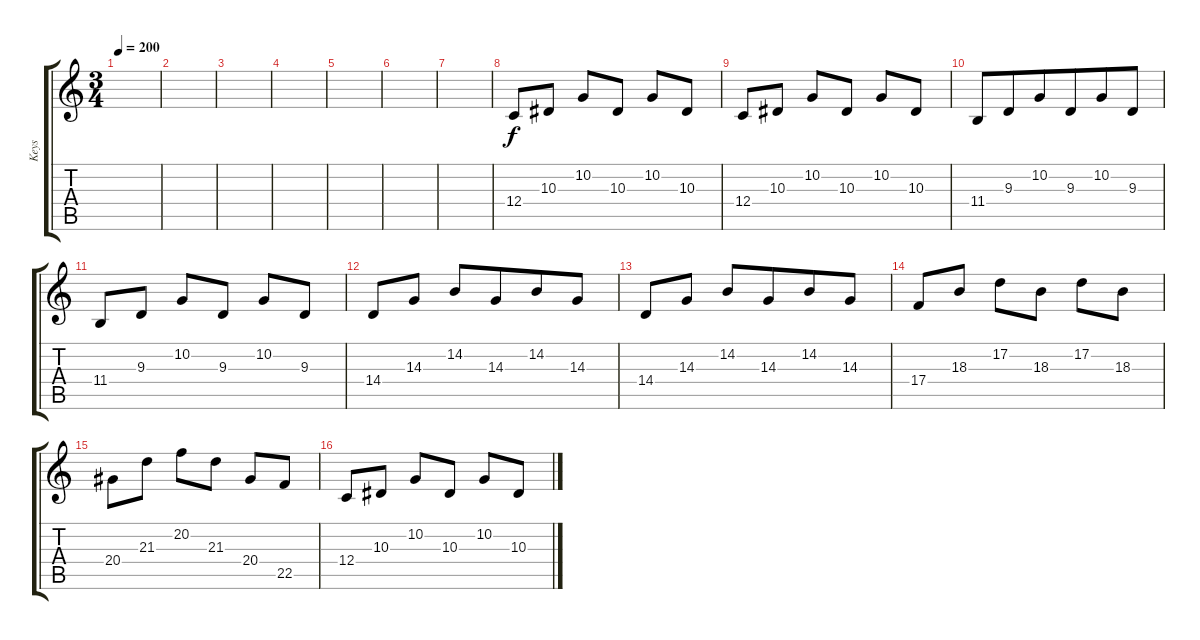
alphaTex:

\track ("Keys" "Keys") {instrument orchestralharp}
\staff {score tabs}
\tuning (D4 A3 F3 C3 G2 C2) {hide}
\ts (3 4)
\tempo 200
\clef g2
\ks c
|
|
|
|
|
|
|
12.4.8 10.3.8 10.2.8 10.3.8 10.2.8 10.3.8 |
12.4.8 10.3.8 10.2.8 10.3.8 10.2.8{beam merge} 10.3.8 |
11.4.8 9.3.8{beam merge} 10.2.8 9.3.8{beam merge} 10.2.8{beam merge} 9.3.8 |
11.4.8 9.3.8 10.2.8 9.3.8 10.2.8 9.3.8 |
14.4.8{beam merge} 14.3.8 14.2.8 14.3.8{beam merge} 14.2.8 14.3.8 |
14.4.8{beam merge} 14.3.8 14.2.8 14.3.8{beam merge} 14.2.8 14.3.8 |
17.4.8 18.3.8 17.2.8 18.3.8 17.2.8 18.3.8 |
20.4.8{beam merge} 21.3.8 20.2.8 21.3.8 20.4.8 22.5.8 |
12.4.8 10.3.8 10.2.8 10.3.8 10.2.8 10.3.8
